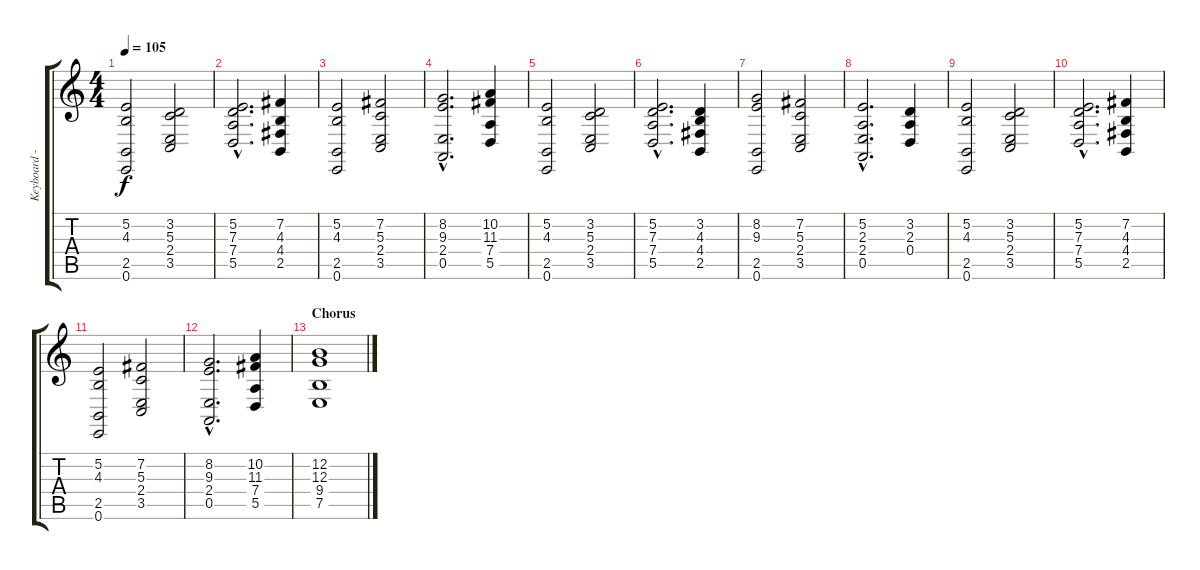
\track ("Keyboard - Verse" "Keyboard -") {instrument synthstrings2}
\staff {score tabs}
\tuning (E4 B3 G3 D3 A2 E2) {hide}
\ts (4 4)
\tempo 105
\clef g2
\ks c
(5.2 4.3 2.5 0.6).2{dy f} (3.2 5.3 2.4 3.5).2 |
(5.2{hac} 7.3{hac} 7.4{hac} 5.5{hac}).2{d} (7.2 4.3 4.4 2.5).4 |
(5.2 4.3 2.5 0.6).2 (7.2 5.3 2.4 3.5).2 |
(8.2{hac} 9.3{hac} 2.4{hac} 0.5{hac}).2{d} (10.2 11.3 7.4 5.5).4 |
(5.2 4.3 2.5 0.6).2 (3.2 5.3 2.4 3.5).2 |
(5.2{hac} 7.3{hac} 7.4{hac} 5.5{hac}).2{d} (3.2 4.3 4.4 2.5).4 |
(8.2 9.3 2.5 0.6).2 (7.2 5.3 2.4 3.5).2 |
(5.2{hac} 2.3{hac} 2.4{hac} 0.5{hac}).2{d} (3.2 2.3 0.4).4 |
(5.2 4.3 2.5 0.6).2 (3.2 5.3 2.4 3.5).2 |
(5.2{hac} 7.3{hac} 7.4{hac} 5.5{hac}).2{d} (7.2 4.3 4.4 2.5).4 |
(5.2 4.3 2.5 0.6).2{volume 9} (7.2 5.3 2.4 3.5).2 |
(8.2{hac} 9.3{hac} 2.4{hac} 0.5{hac}).2{d volume 11} (10.2 11.3 7.4 5.5).4 |
\section ("" "Chorus")
(12.2 12.3 9.4 7.5).1{volume 0}
